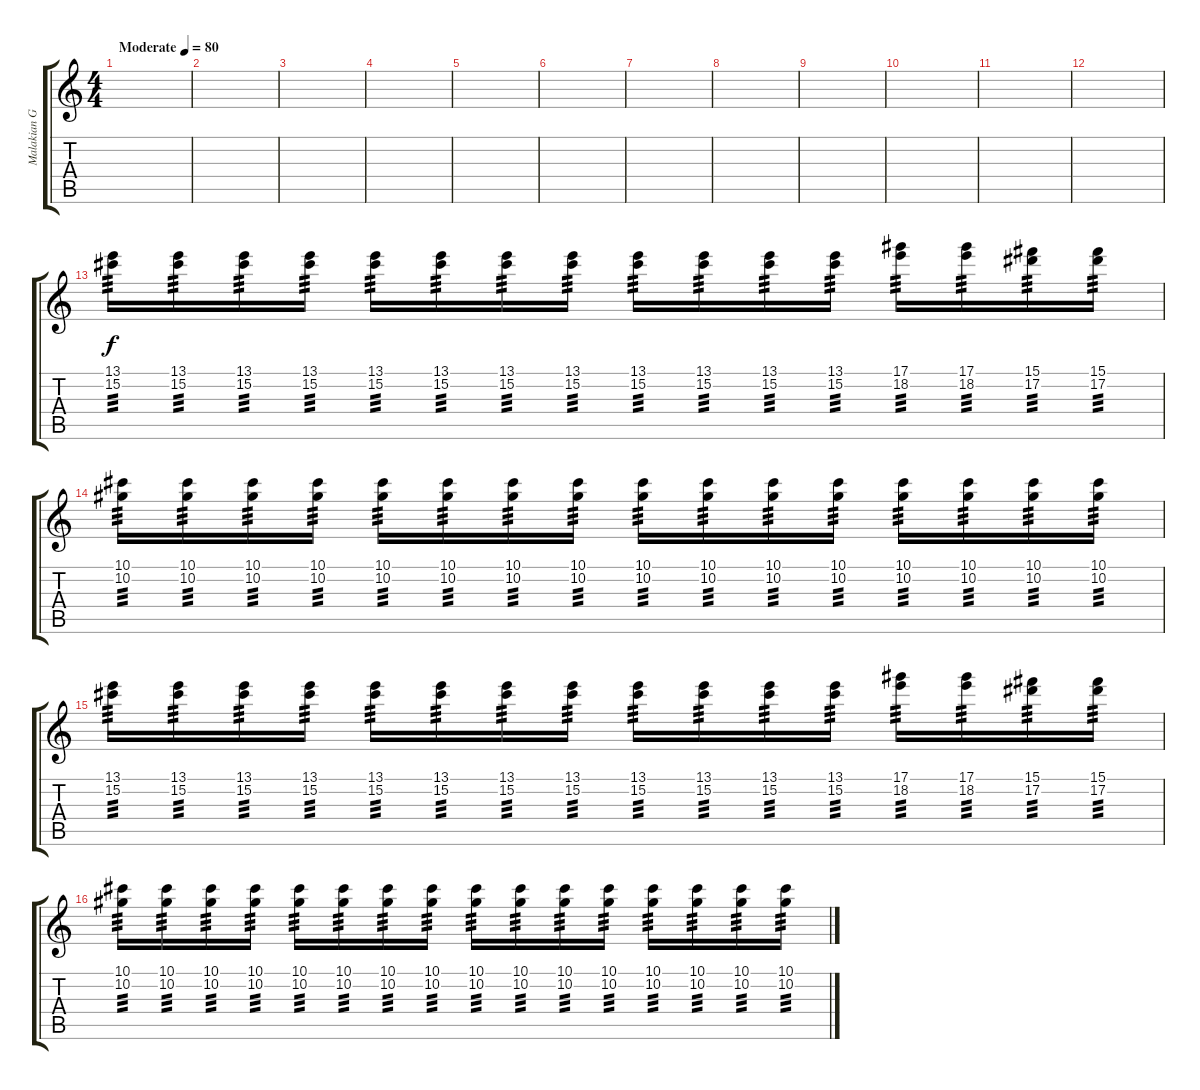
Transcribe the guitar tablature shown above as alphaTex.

\track ("Malakian Gtr 3" "Malakian G") {instrument electricguitarjazz}
\staff {score tabs}
\tuning (Eb4 Bb3 Gb3 Db3 Ab2 Db2) {hide}
\ts (4 4)
\tempo (80 "Moderate")
\clef g2
\ks c
|
|
|
|
|
|
|
|
|
|
|
|
(13.1 15.2).16{tp 3} (13.1 15.2).16{tp 3} (13.1 15.2).16{tp 3} (13.1 15.2).16{tp 3} (13.1 15.2).16{tp 3} (13.1 15.2).16{tp 3} (13.1 15.2).16{tp 3} (13.1 15.2).16{tp 3} (13.1 15.2).16{tp 3} (13.1 15.2).16{tp 3} (13.1 15.2).16{tp 3} (13.1 15.2).16{tp 3} (17.1 18.2).16{tp 3} (17.1 18.2).16{tp 3} (15.1 17.2).16{tp 3} (15.1 17.2).16{tp 3} |
(10.1 10.2).16{tp 3} (10.1 10.2).16{tp 3} (10.1 10.2).16{tp 3} (10.1 10.2).16{tp 3} (10.1 10.2).16{tp 3} (10.1 10.2).16{tp 3} (10.1 10.2).16{tp 3} (10.1 10.2).16{tp 3} (10.1 10.2).16{tp 3} (10.1 10.2).16{tp 3} (10.1 10.2).16{tp 3} (10.1 10.2).16{tp 3} (10.1 10.2).16{tp 3} (10.1 10.2).16{tp 3} (10.1 10.2).16{tp 3} (10.1 10.2).16{tp 3} |
(13.1 15.2).16{tp 3} (13.1 15.2).16{tp 3} (13.1 15.2).16{tp 3} (13.1 15.2).16{tp 3} (13.1 15.2).16{tp 3} (13.1 15.2).16{tp 3} (13.1 15.2).16{tp 3} (13.1 15.2).16{tp 3} (13.1 15.2).16{tp 3} (13.1 15.2).16{tp 3} (13.1 15.2).16{tp 3} (13.1 15.2).16{tp 3} (17.1 18.2).16{tp 3} (17.1 18.2).16{tp 3} (15.1 17.2).16{tp 3} (15.1 17.2).16{tp 3} |
(10.1 10.2).16{tp 3} (10.1 10.2).16{tp 3} (10.1 10.2).16{tp 3} (10.1 10.2).16{tp 3} (10.1 10.2).16{tp 3} (10.1 10.2).16{tp 3} (10.1 10.2).16{tp 3} (10.1 10.2).16{tp 3} (10.1 10.2).16{tp 3} (10.1 10.2).16{tp 3} (10.1 10.2).16{tp 3} (10.1 10.2).16{tp 3} (10.1 10.2).16{tp 3} (10.1 10.2).16{tp 3} (10.1 10.2).16{tp 3} (10.1 10.2).16{tp 3}
